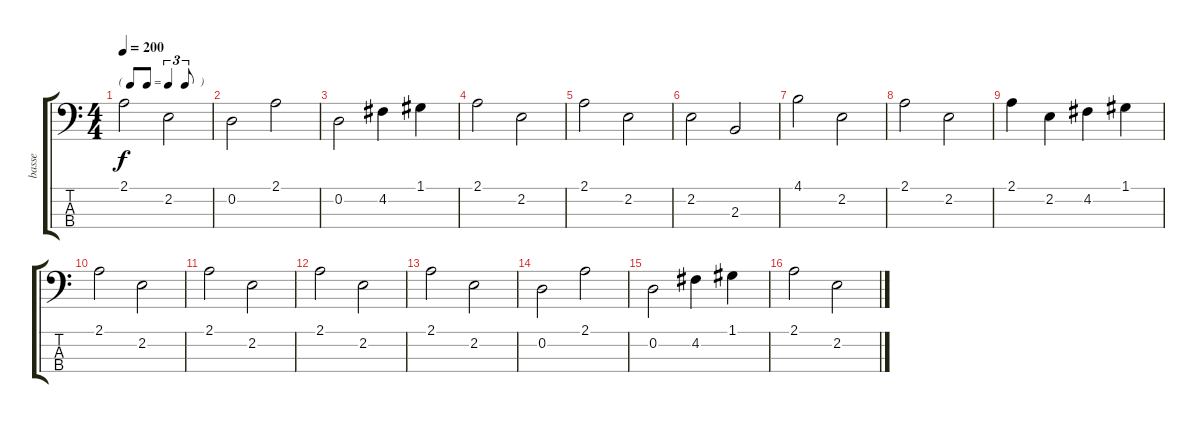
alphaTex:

\track ("basse" "basse") {instrument acousticbass}
\staff {score tabs}
\tuning (G2 D2 A1 E1) {hide}
\ts (4 4)
\tf triplet8th
\tempo 200
\clef f4
\ks c
2.1.2{dy f} 2.2.2 |
0.2.2 2.1.2 |
0.2.2 4.2.4 1.1.4 |
2.1.2 2.2.2 |
2.1.2 2.2.2 |
2.2.2 2.3.2 |
4.1.2 2.2.2 |
2.1.2 2.2.2 |
2.1.4 2.2.4 4.2.4 1.1.4 |
2.1.2 2.2.2 |
2.1.2 2.2.2 |
2.1.2 2.2.2 |
2.1.2 2.2.2 |
0.2.2 2.1.2 |
0.2.2 4.2.4 1.1.4 |
2.1.2 2.2.2
